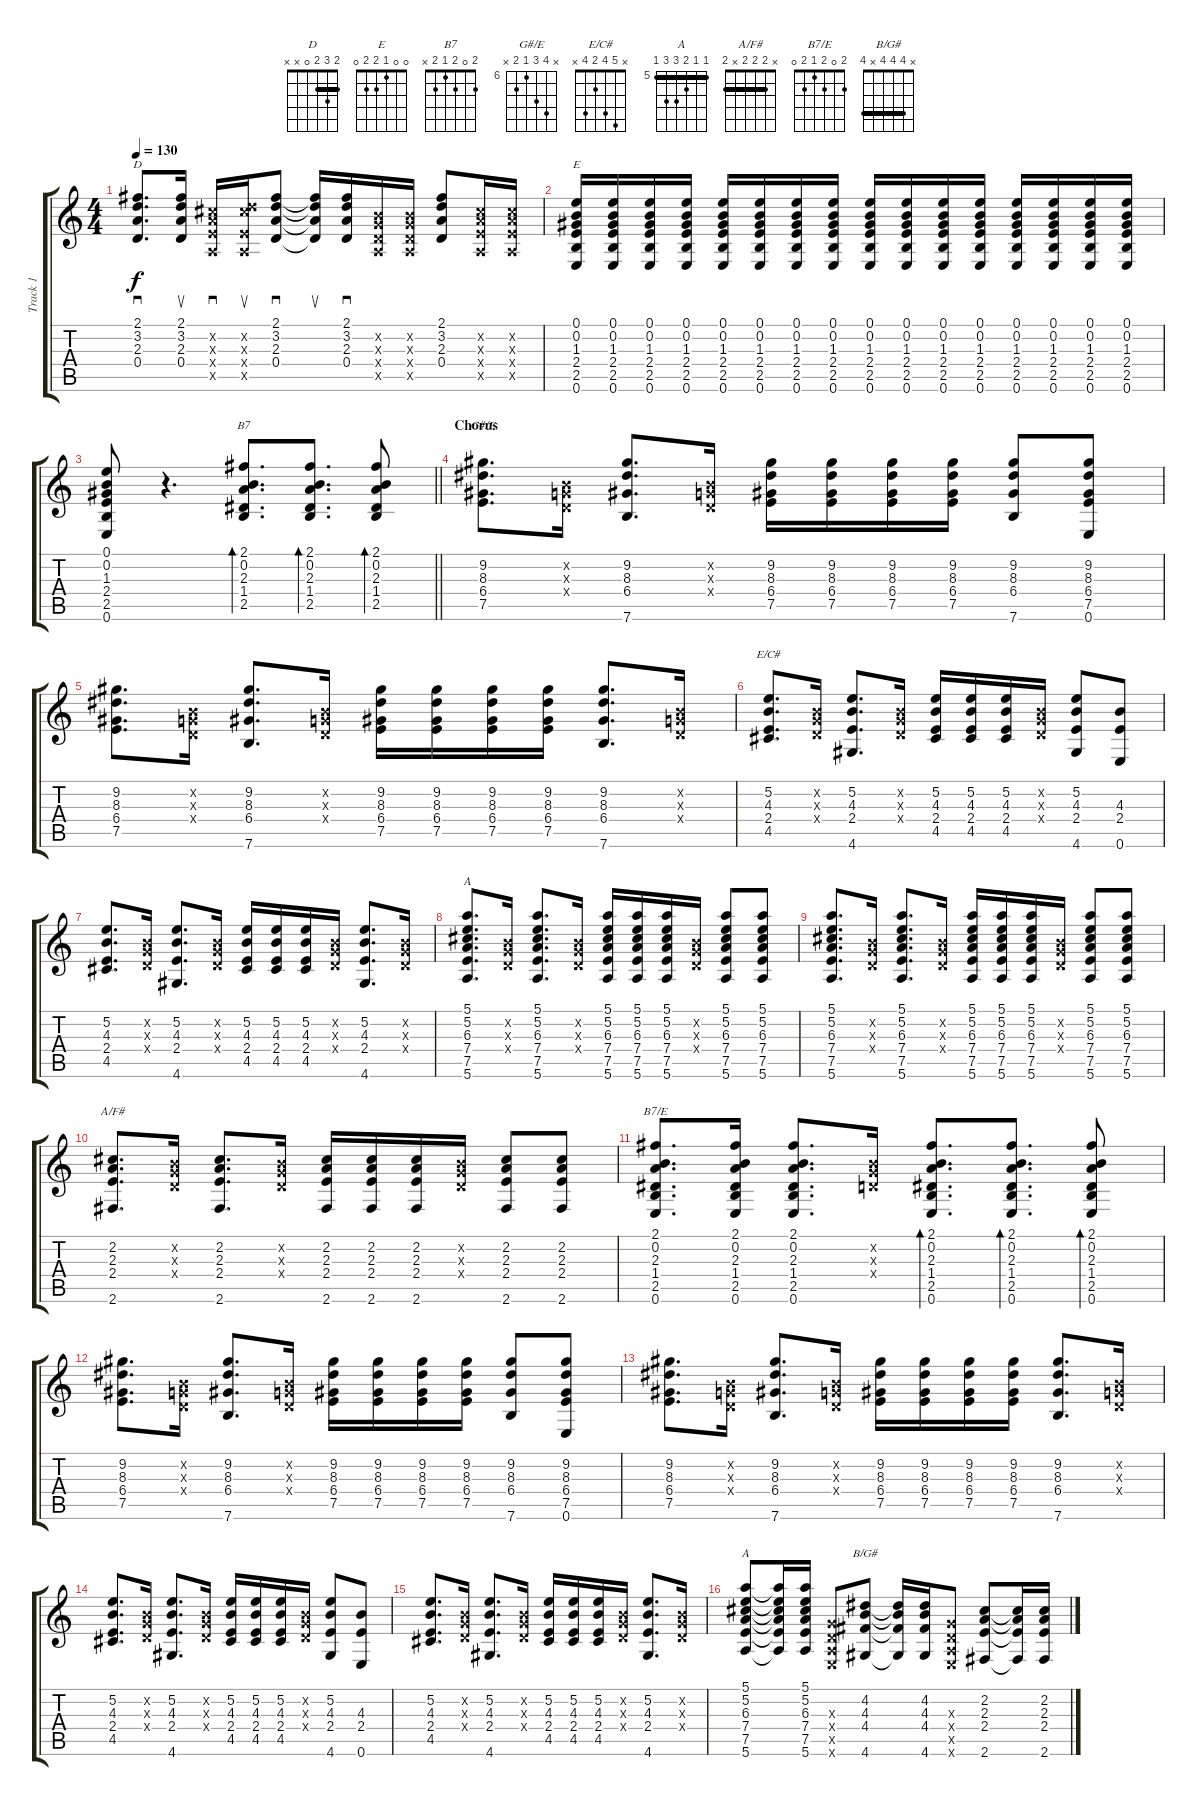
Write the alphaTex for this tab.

\track ("Track 1" "Track 1") {instrument acousticguitarsteel}
\staff {score tabs}
\tuning (E4 B3 G3 D3 A2 E2) {hide}
\chord ("D" 2 3 2 0 x x) {barre 2}
\chord ("E" 0 0 1 2 2 0)
\chord ("B7" 2 0 2 1 2 x)
\chord ("G#/E" x 9 8 6 7 x) {firstfret 6}
\chord ("E/C#" x 5 4 2 4 x)
\chord ("A" 0 2 2 2 0 x)
\chord ("A/F#" x 2 2 2 x 2) {barre 2}
\chord ("B7/E" 2 0 2 1 2 0)
\chord ("A" 5 5 6 7 7 5) {firstfret 5 barre 5}
\chord ("B/G#" x 4 4 4 x 4) {barre 4}
\ts (4 4)
\tempo 130
\clef g2
\ks c
(2.1 3.2 2.3 0.4).8{d sd ch "D" dy f} (2.1 3.2 2.3 0.4).16{su} (2.2{x} 2.3{x} 2.4{x} 0.5{x}).16{sd} (2.2{x} 7.3{x} 2.4{x} 0.5{x}).16{su} (2.1 3.2 2.3 0.4).8{sd} (2.1{t} 3.2{t} 2.3{t} 0.4{t}).16{su} (2.1 3.2 2.3 0.4).16{sd} (0.2{x} 0.3{x} 0.4{x} 0.5{x}).16 (0.2{x} 0.3{x} 0.4{x} 0.5{x}).16 (2.1 3.2 2.3 0.4).8 (2.2{x} 2.3{x} 2.4{x} 0.5{x}).16 (2.2{x} 2.3{x} 2.4{x} 0.5{x}).16 |
(0.1 0.2 1.3 2.4 2.5 0.6).16{ch "E" volume 13} (0.1 0.2 1.3 2.4 2.5 0.6).16{volume 16} (0.1 0.2 1.3 2.4 2.5 0.6).16 (0.1 0.2 1.3 2.4 2.5 0.6).16 (0.1 0.2 1.3 2.4 2.5 0.6).16 (0.1 0.2 1.3 2.4 2.5 0.6).16 (0.1 0.2 1.3 2.4 2.5 0.6).16 (0.1 0.2 1.3 2.4 2.5 0.6).16 (0.1 0.2 1.3 2.4 2.5 0.6).16 (0.1 0.2 1.3 2.4 2.5 0.6).16 (0.1 0.2 1.3 2.4 2.5 0.6).16 (0.1 0.2 1.3 2.4 2.5 0.6).16 (0.1 0.2 1.3 2.4 2.5 0.6).16 (0.1 0.2 1.3 2.4 2.5 0.6).16 (0.1 0.2 1.3 2.4 2.5 0.6).16 (0.1 0.2 1.3 2.4 2.5 0.6).16 |
\barLineRight lightlight
(0.1 0.2 1.3 2.4 2.5 0.6).8{volume 12} r.4{d} (2.1 0.2 2.3 1.4 2.5).8{d bd 60 ch "B7"} (2.1 0.2 2.3 1.4 2.5).8{d bd 60} (2.1 0.2 2.3 1.4 2.5).8{bd 60} |
\section ("" "Chorus")
(9.2 8.3 6.4 7.5).8{d ch "G#/E"} (0.2{x} 0.3{x} 0.4{x}).16 (9.2 8.3 6.4 7.6).8{d} (0.2{x} 0.3{x} 0.4{x}).16 (9.2 8.3 6.4 7.5).16 (9.2 8.3 6.4 7.5).16 (9.2 8.3 6.4 7.5).16 (9.2 8.3 6.4 7.5).16 (9.2 8.3 6.4 7.6).8 (9.2 8.3 6.4 7.5 0.6).8 |
(9.2 8.3 6.4 7.5).8{d} (0.2{x} 0.3{x} 0.4{x}).16 (9.2 8.3 6.4 7.6).8{d} (0.2{x} 0.3{x} 0.4{x}).16 (9.2 8.3 6.4 7.5).16 (9.2 8.3 6.4 7.5).16 (9.2 8.3 6.4 7.5).16 (9.2 8.3 6.4 7.5).16 (9.2 8.3 6.4 7.6).8{d} (0.2{x} 0.3{x} 0.4{x}).16 |
(5.2 4.3 2.4 4.5).8{d ch "E/C#"} (0.2{x} 0.3{x} 0.4{x}).16 (5.2 4.3 2.4 4.6).8{d} (0.2{x} 0.3{x} 0.4{x}).16 (5.2 4.3 2.4 4.5).16 (5.2 4.3 2.4 4.5).16 (5.2 4.3 2.4 4.5).16 (0.2{x} 0.3{x} 0.4{x}).16 (5.2 4.3 2.4 4.6).8 (4.3 2.4 0.6).8 |
(5.2 4.3 2.4 4.5).8{d} (0.2{x} 0.3{x} 0.4{x}).16 (5.2 4.3 2.4 4.6).8{d} (0.2{x} 0.3{x} 0.4{x}).16 (5.2 4.3 2.4 4.5).16 (5.2 4.3 2.4 4.5).16 (5.2 4.3 2.4 4.5).16 (0.2{x} 0.3{x} 0.4{x}).16 (5.2 4.3 2.4 4.6).8{d} (0.2{x} 0.3{x} 0.4{x}).16 |
(5.1 5.2 6.3 7.4 7.5 5.6).8{d ch "A"} (0.2{x} 0.3{x} 0.4{x}).16 (5.1 5.2 6.3 7.4 7.5 5.6).8{d} (0.2{x} 0.3{x} 0.4{x}).16 (5.1 5.2 6.3 7.4 7.5 5.6).16 (5.1 5.2 6.3 7.4 7.5 5.6).16 (5.1 5.2 6.3 7.4 7.5 5.6).16 (0.2{x} 0.3{x} 0.4{x}).16 (5.1 5.2 6.3 7.4 7.5 5.6).8 (5.1 5.2 6.3 7.4 7.5 5.6).8 |
(5.1 5.2 6.3 7.4 7.5 5.6).8{d} (0.2{x} 0.3{x} 0.4{x}).16 (5.1 5.2 6.3 7.4 7.5 5.6).8{d} (0.2{x} 0.3{x} 0.4{x}).16 (5.1 5.2 6.3 7.4 7.5 5.6).16 (5.1 5.2 6.3 7.4 7.5 5.6).16 (5.1 5.2 6.3 7.4 7.5 5.6).16 (0.2{x} 0.3{x} 0.4{x}).16 (5.1 5.2 6.3 7.4 7.5 5.6).8 (5.1 5.2 6.3 7.4 7.5 5.6).8 |
(2.2 2.3 2.4 2.6).8{d ch "A/F#"} (0.2{x} 0.3{x} 0.4{x}).16 (2.2 2.3 2.4 2.6).8{d} (0.2{x} 0.3{x} 0.4{x}).16 (2.2 2.3 2.4 2.6).16 (2.2 2.3 2.4 2.6).16 (2.2 2.3 2.4 2.6).16 (0.2{x} 0.3{x} 0.4{x}).16 (2.2 2.3 2.4 2.6).8 (2.2 2.3 2.4 2.6).8 |
(2.1 0.2 2.3 1.4 2.5 0.6).8{d ch "B7/E"} (2.1 0.2 2.3 1.4 2.5 0.6).16 (2.1 0.2 2.3 1.4 2.5 0.6).8{d} (0.2{x} 0.3{x} 0.4{x}).16 (2.1 0.2 2.3 1.4 2.5 0.6).8{d bd 60} (2.1 0.2 2.3 1.4 2.5 0.6).8{d bd 60} (2.1 0.2 2.3 1.4 2.5 0.6).8{bd 60} |
(9.2 8.3 6.4 7.5).8{d} (0.2{x} 0.3{x} 0.4{x}).16 (9.2 8.3 6.4 7.6).8{d} (0.2{x} 0.3{x} 0.4{x}).16 (9.2 8.3 6.4 7.5).16 (9.2 8.3 6.4 7.5).16 (9.2 8.3 6.4 7.5).16 (9.2 8.3 6.4 7.5).16 (9.2 8.3 6.4 7.6).8 (9.2 8.3 6.4 7.5 0.6).8 |
(9.2 8.3 6.4 7.5).8{d} (0.2{x} 0.3{x} 0.4{x}).16 (9.2 8.3 6.4 7.6).8{d} (0.2{x} 0.3{x} 0.4{x}).16 (9.2 8.3 6.4 7.5).16 (9.2 8.3 6.4 7.5).16 (9.2 8.3 6.4 7.5).16 (9.2 8.3 6.4 7.5).16 (9.2 8.3 6.4 7.6).8{d} (0.2{x} 0.3{x} 0.4{x}).16 |
(5.2 4.3 2.4 4.5).8{d} (0.2{x} 0.3{x} 0.4{x}).16 (5.2 4.3 2.4 4.6).8{d} (0.2{x} 0.3{x} 0.4{x}).16 (5.2 4.3 2.4 4.5).16 (5.2 4.3 2.4 4.5).16 (5.2 4.3 2.4 4.5).16 (0.2{x} 0.3{x} 0.4{x}).16 (5.2 4.3 2.4 4.6).8 (4.3 2.4 0.6).8 |
(5.2 4.3 2.4 4.5).8{d} (0.2{x} 0.3{x} 0.4{x}).16 (5.2 4.3 2.4 4.6).8{d} (0.2{x} 0.3{x} 0.4{x}).16 (5.2 4.3 2.4 4.5).16 (5.2 4.3 2.4 4.5).16 (5.2 4.3 2.4 4.5).16 (0.2{x} 0.3{x} 0.4{x}).16 (5.2 4.3 2.4 4.6).8{d} (0.2{x} 0.3{x} 0.4{x}).16 |
(5.1 5.2 6.3 7.4 7.5 5.6).8{ch "A" volume 14} (5.1{t} 5.2{t} 6.3{t} 7.4{t} 7.5{t} 5.6{t}).16 (5.1 5.2 6.3 7.4 7.5 5.6).16 (0.3{x} 0.4{x} 0.5{x} 0.6{x}).8 (4.2 4.3 4.4 4.6).8{ch "B/G#"} (4.2{t} 4.3{t} 4.4{t} 4.6{t}).16 (4.2 4.3 4.4 4.6).16 (0.3{x} 0.4{x} 0.5{x} 0.6{x}).8 (2.2 2.3 2.4 2.6).8 (2.2{t} 2.3{t} 2.4{t} 2.6{t}).16 (2.2 2.3 2.4 2.6).16
